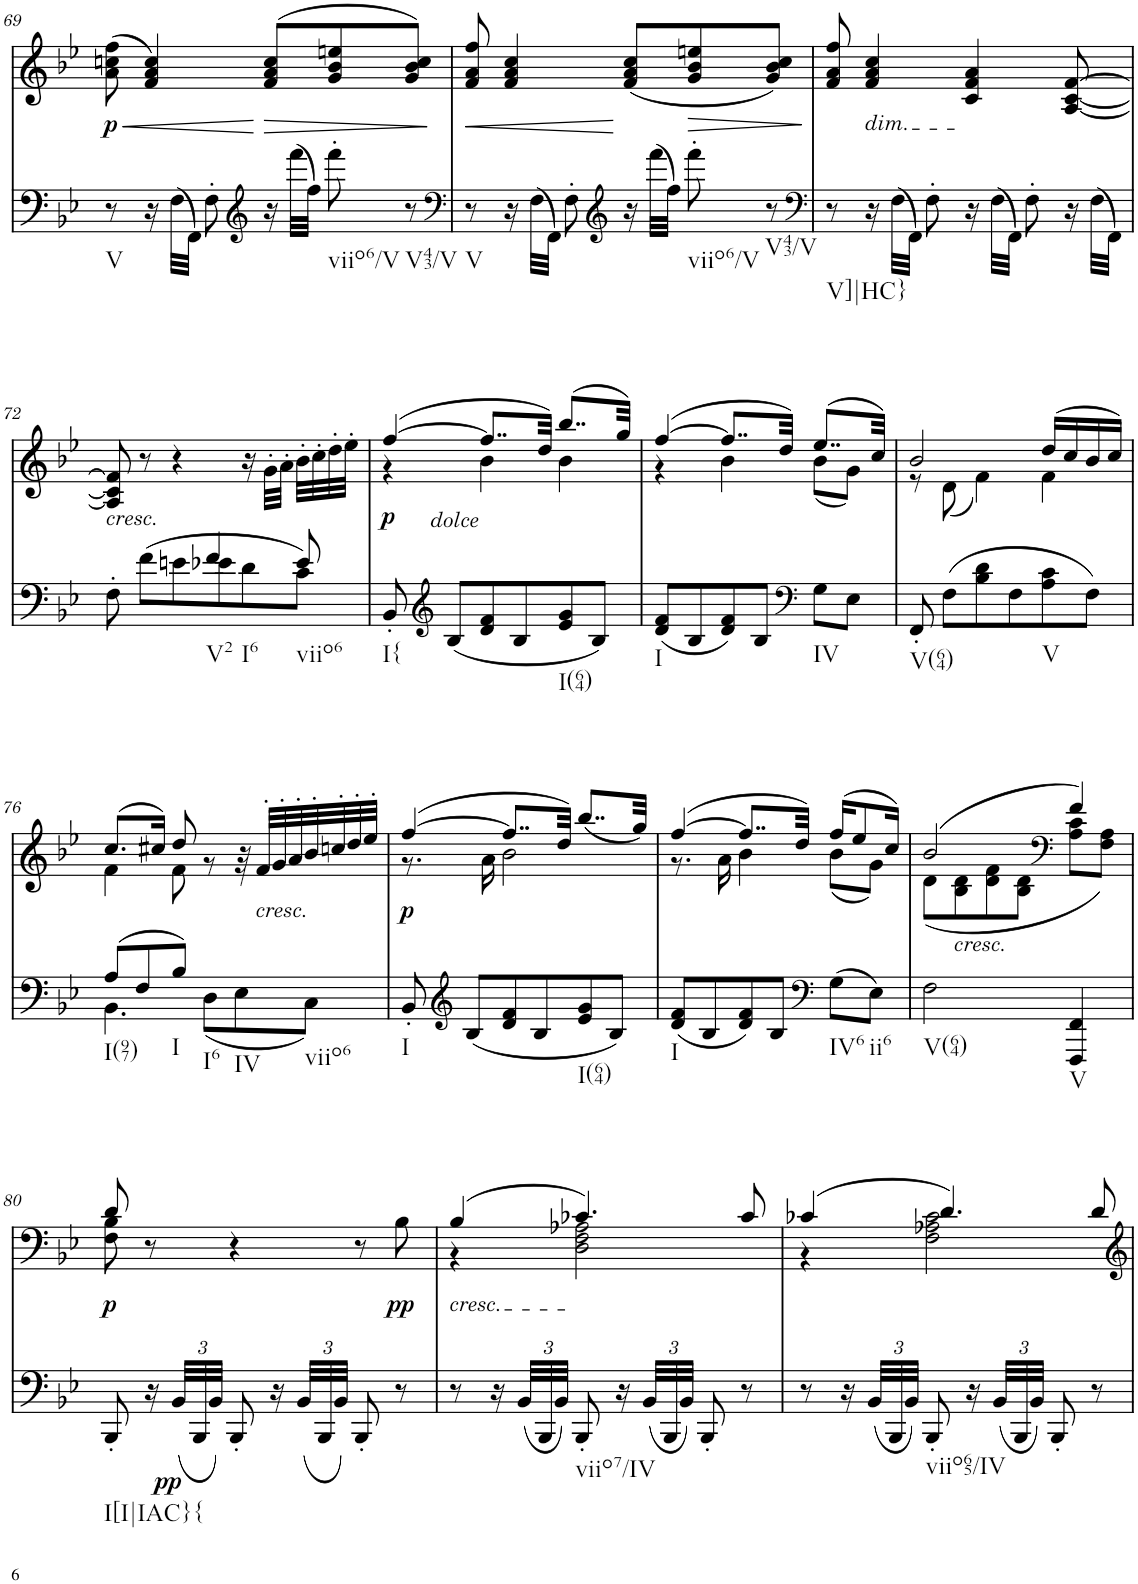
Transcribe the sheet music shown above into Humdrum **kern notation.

**kern	**dynam	**kern	**text	**dynam
*part2	*part2	*part1	*part1	*part1
*staff2	*staff2	*staff1	*staff1	*staff1
*I"Piano	*	*I"Piano	*	*
*I'Pno	*	*I'Pno	*	*
!!LO:PB:g=z
*clefF4	*	*clefG2	*	*
*k[b-e-]	*	*k[b-e-]	*	*
*B-:	*	*B-:	*	*
*M3/4	*	*M3/4	*	*
=69	=69	=69	=69	=69
!LO:TX:b:t=V	!	!	!	!
!	!	!	!LO:LY:b	!LO:HP:b
!	!	!	!	!LO:DY:n=1:b
8r	.	(8a\ 8ccn\ 8ff\	p	< p
16r	.	4f/ 4a/ 4cc/)	.	.
(32F\LLL	.	.	.	.
32FF\JJJ)	.	.	.	.
8F'\	.	.	.	.
*clefG2	*	*	*	*
!	!	!	!	!LO:HP:n=1:b
16r	.	(>8f/ 8a/ 8cc/L	.	[ >
(32fff\LLL	.	.	.	.
32ff\JJJ)	.	.	.	.
!LO:TX:b:t=viio6/V	!	!	!	!
8fff'\	.	8g/ 8b-/ 8een/	.	.
!LO:TX:b:t=V43/V	!	!	!	!
8r	.	8g/ 8b-/ 8cc/J)	.	.
.	.	.	.	]
=70	=70	=70	=70	=70
*clefF4	*	*	*	*
!LO:TX:b:t=V	!	!	!	!
!	!	!	!LO:LY:b	!LO:HP:b
8r	.	8f/ 8a/ 8ff/	p	<
16r	.	4f/ 4a/ 4cc/	.	.
(32F\LLL	.	.	.	.
32FF\JJJ)	.	.	.	.
8F'\	.	.	.	.
*clefG2	*	*	*	*
16r	.	(8f/ 8a/ 8cc/L	.	[
(32fff\LLL	.	.	.	.
32ff\JJJ)	.	.	.	.
!LO:TX:b:t=viio6/V	!	!	!	!
!	!	!	!	!LO:HP:b
8fff'\	.	8g/ 8b-/ 8een/	.	>
!LO:TX:b:t=V43/V	!	!	!	!
8r	.	8g/ 8b-/ 8cc/J)	.	.
.	.	.	.	]
=71	=71	=71	=71	=71
*clefF4	*	*	*	*
!LO:TX:b:t=V]|HC}	!	!	!	!
8r	.	8f/ 8a/ 8ff/	.	.
!	!	!LO:TX:b:i:t=dim.	!	!
16r	.	4f/ 4a/ 4cc/	.	.
(32F\LLL	.	.	.	.
32FF\JJJ)	.	.	.	.
8F'\	.	.	.	.
16r	.	4c/ 4f/ 4a/	.	.
(32F\LLL	.	.	.	.
32FF\JJJ)	.	.	.	.
8F'\	.	.	.	.
16r	.	[8A/ [8c/ [8f/	.	.
(32F\LLL	.	.	.	.
32FF\JJJ)	.	.	.	.
!!LO:LB:g=z
=72	=72	=72	=72	=72
*^	*	*	*	*
!	!	!	!LO:TX:b:i:t=cresc.	!	!
!	!	!	!	!LO:LY:b	!
4.ryy	8F'>\	.	8A/] 8c/] 8f/]	<	.
.	(>8f\L	.	8r	.	.
.	8en\	.	4r	.	.
!LO:TX:b:t=V2	!	!	!	!	!
!LO:TX:b:t=I6	!	!	!	!	!
4f/	8e-X\	.	.	.	.
.	8d\	.	16r	.	.
.	.	.	32g'\LLL	.	.
.	.	.	32a'\JJJ	.	.
!LO:TX:b:t=viio6	!	!	!	!	!
(8e-/	8c\J	.	32b-'\LLL	.	.
.	.	.	32cc'\	.	.
.	.	.	32dd'\	.	.
.	.	.	32ee-'\JJJ	.	.
*v	*v	*	*	*	*
=73	=73	=73	=73	=73
*	*	*^	*	*
!LO:TX:b:t=I{	!	!	!	!	!
!	!	!	!	!	!LO:DY:b
8BB-'/	.	([4ff/	4r	.	p
*clefG2	*	*	*	*	*
8B-/L	.	.	.	.	.
!	!	!	!	!LO:LY:b	!LO:DY:b
8d/ 8f/	.	8..ff/L]	4b-\	p	other-dynamics
8B-/	.	.	.	.	.
.	.	32dd/Jkk)	.	.	.
!LO:TX:b:t=I(64)	!	!	!	!	!
8e-/ 8g/	.	(8..bb-/L	4b-\	.	.
8B-/J)	.	.	.	.	.
.	.	32gg/Jkk)	.	.	.
=74	=74	=74	=74	=74	=74
!LO:TX:b:t=I	!	!	!	!	!
(8d/ 8f/L	.	([4ff/	4r	.	.
8B-/	.	.	.	.	.
8d/ 8f/)	.	8..ff/L]	4b-\	.	.
8B-/J	.	.	.	.	.
.	.	32dd/Jkk)	.	.	.
*clefF4	*	*	*	*	*
!LO:TX:b:t=IV	!	!	!	!	!
8G\L	.	(8..ee-/L	(8b-\L	.	.
8E-\J	.	.	8g\J)	.	.
.	.	32cc/Jkk)	.	.	.
=75	=75	=75	=75	=75	=75
!LO:TX:b:t=V(64)	!	!	!	!	!
8FF'/	.	2b-/	8r	.	.
(8F\L	.	.	(8d\	.	.
8B-\ 8d\	.	.	4f\)	.	.
8F\	.	.	.	.	.
!LO:TX:b:t=V	!	!	!	!	!
8A\ 8c\	.	(16dd/LL	4f\	.	.
.	.	16cc/	.	.	.
8F\J)	.	16b-/	.	.	.
.	.	16cc/JJ)	.	.	.
!!LO:LB:g=z	!!
=76	=76	=76	=76	=76	=76
*^	*	*	*	*	*
!LO:TX:b:t=I(97)	!	!	!	!	!	!
(8A/L	4.BB-\	.	(8.cc/L	4f\	.	.
8F/	.	.	.	.	.	.
.	.	.	16cc#X/Jk)	.	.	.
!LO:TX:b:t=I	!	!	!	!	!	!
8B-/J)	.	.	8dd/	8f\	.	.
!LO:TX:b:t=I6	!	!	!	!	!	!
!LO:TX:b:t=IV	!	!	!	!	!	!
!LO:TX:b:t=viio6	!	!	!	!	!	!
4.ryy	(8D\L	.	4.ryy	8r	.	.
.	8E-\	.	.	32r	.	.
!	!	!	!	!LO:TX:b:i:t=cresc.	!	!
!	!	!	!	!	!LO:LY:b	!
.	.	.	.	32f'/LLL	<	.
.	.	.	.	32g'/	.	.
.	.	.	.	32a'/	.	.
.	8C\J)	.	.	32b-'/	.	.
.	.	.	.	32ccn'/	.	.
.	.	.	.	32dd'/	.	.
.	.	.	.	32ee-'/JJJ	.	.
*v	*v	*	*	*	*	*
=77	=77	=77	=77	=77	=77
!LO:TX:b:t=I	!	!	!	!	!
!	!	!	!	!LO:LY:b	!LO:DY:b
8BB-'/	.	([4ff/	8.r	p	p
*clefG2	*	*	*	*	*
(8B-/L	.	.	.	.	.
.	.	.	16a\	.	.
8d/ 8f/	.	8..ff/L]	2b-\	.	.
8B-/	.	.	.	.	.
.	.	32dd/Jkk)	.	.	.
!LO:TX:b:t=I(64)	!	!	!	!	!
8e-/ 8g/	.	(<8..bb-/L	.	.	.
8B-/J)	.	.	.	.	.
.	.	32gg/Jkk)	.	.	.
=78	=78	=78	=78	=78	=78
!LO:TX:b:t=I	!	!	!	!	!
(8d/ 8f/L	.	([4ff/	8.r	.	.
8B-/	.	.	.	.	.
.	.	.	16a\	.	.
8d/ 8f/)	.	8..ff/L]	4b-\	.	.
8B-/J	.	.	.	.	.
.	.	32dd/Jkk)	.	.	.
*clefF4	*	*	*	*	*
!LO:TX:b:t=IV6	!	!	!	!	!
(8G\L	.	(16ff/KL	(8b-\L	.	.
.	.	8ee-/	.	.	.
!LO:TX:b:t=ii6	!	!	!	!	!
8E-\J)	.	.	8g\J)	.	.
.	.	16cc/Jk)	.	.	.
=79	=79	=79	=79	=79	=79
!LO:TX:b:t=V(64)	!	!	!	!	!
2F\	.	(2b-/	(8d\L	.	.
!	!	!	!LO:TX:b:i:t=cresc.	!	!
!	!	!	!	!LO:LY:b	!
.	.	.	8B-\ 8d\	<	.
.	.	.	8d\ 8f\	.	.
.	.	.	8B-\ 8d\J	.	.
*	*	*clefF4	*	*	*
!LO:TX:b:t=V	!	!	!	!	!
4FFF/ 4FF/	.	4f/)	8A\ 8c\L	.	.
.	.	.	8F\ 8A\J)	.	.
!!LO:LB:g=z	!!
=80	=80	=80	=80	=80	=80
!LO:TX:b:t=I[I|IAC}{	!	!	!	!	!
!	!	!	!	!LO:LY:b	!LO:DY:b
8BBB-'/	.	8d/	8F\ 8B-\	p	p
16r	.	8r	2ryy	.	.
*Xbrackettup	*	*	*	*	*
!	!LO:DY:b	!	!	!	!
(48BB-/LLL	pp	.	.	.	.
48BBB-/	.	.	.	.	.
48BB-/JJJ)	.	.	.	.	.
8BBB-'/	.	4r	.	.	.
16r	.	.	.	.	.
(48BB-/LLL	.	.	.	.	.
48BBB-/	.	.	.	.	.
48BB-/JJJ)	.	.	.	.	.
8BBB-'/	.	8r	.	.	.
!	!	!	!	!	!LO:DY:b
8r	.	8B-\	8ryy	.	pp
=81	=81	=81	=81	=81	=81
!	!	!LO:TX:b:i:t=cresc.	!	!	!
8r	.	(4B-/	4r	.	.
16r	.	.	.	.	.
(48BB-/LLL	.	.	.	.	.
48BBB-/	.	.	.	.	.
48BB-/JJJ)	.	.	.	.	.
!LO:TX:b:t=viio7/IV	!	!	!	!	!
8BBB-'/	.	4.c-X/)	2D\ 2F\ 2A-X\	.	.
16r	.	.	.	.	.
(48BB-/LLL	.	.	.	.	.
48BBB-/	.	.	.	.	.
48BB-/JJJ)	.	.	.	.	.
8BBB-'/	.	.	.	.	.
8r	.	8c-/	.	.	.
=82	=82	=82	=82	=82	=82
8r	.	(4c-X/	4r	.	.
16r	.	.	.	.	.
(48BB-/LLL	.	.	.	.	.
48BBB-/	.	.	.	.	.
48BB-/JJJ)	.	.	.	.	.
!LO:TX:b:t=viio65/IV	!	!	!	!	!
8BBB-'/	.	4.d/)	2F\ 2A-X\ 2c-\	.	.
16r	.	.	.	.	.
(48BB-/LLL	.	.	.	.	.
48BBB-/	.	.	.	.	.
48BB-/JJJ)	.	.	.	.	.
8BBB-'/	.	.	.	.	.
8r	.	8d/	.	.	.
*	*	*v	*v	*	*
=	=	=	=	=
*-	*-	*-	*-	*-
